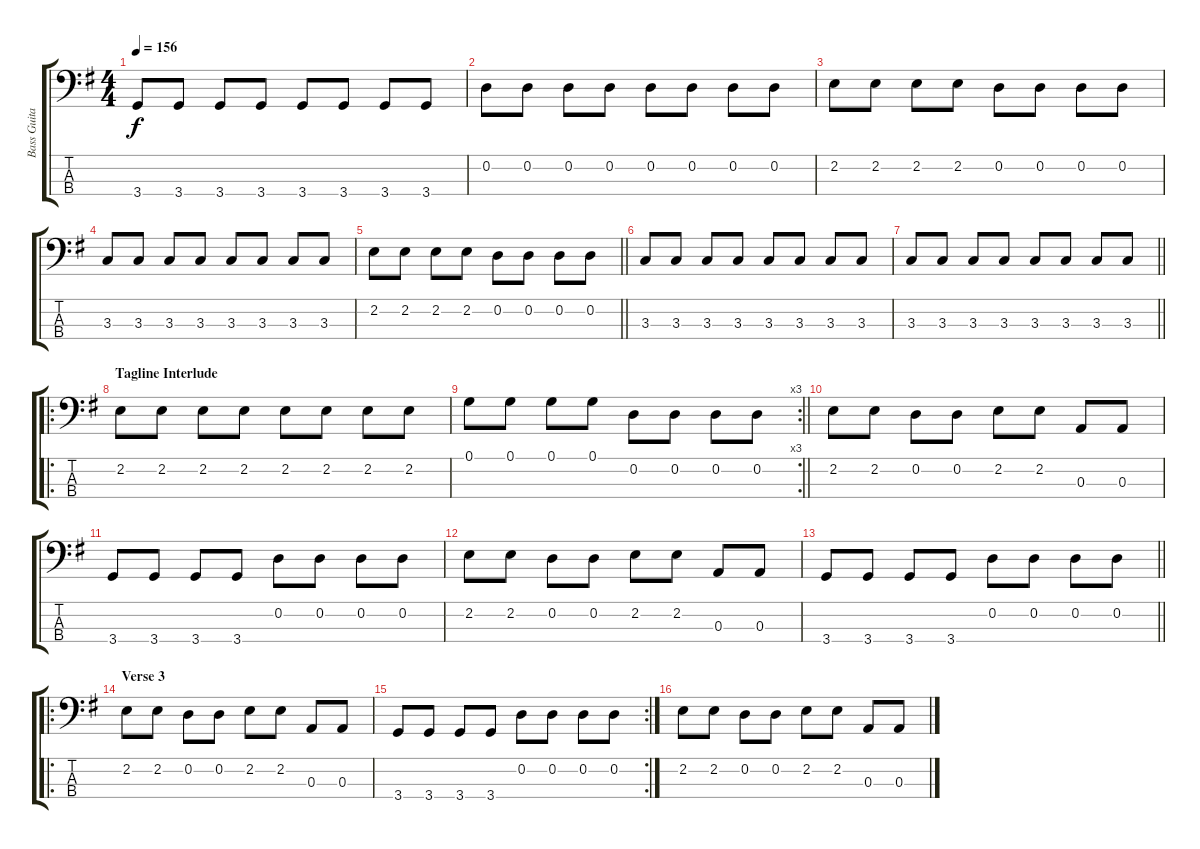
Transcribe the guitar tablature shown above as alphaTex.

\track ("Bass Guitar" "Bass Guita") {instrument electricbassfinger}
\staff {score tabs}
\tuning (G2 D2 A1 E1) {hide}
\ts (4 4)
\tempo 156
\clef f4
\ks g
3.4.8{dy f} 3.4.8 3.4.8 3.4.8 3.4.8 3.4.8 3.4.8 3.4.8 |
0.2.8 0.2.8 0.2.8 0.2.8 0.2.8 0.2.8 0.2.8 0.2.8 |
2.2.8 2.2.8 2.2.8 2.2.8 0.2.8 0.2.8 0.2.8 0.2.8 |
3.3.8 3.3.8 3.3.8 3.3.8 3.3.8 3.3.8 3.3.8 3.3.8 |
\barLineRight lightlight
2.2.8 2.2.8 2.2.8 2.2.8 0.2.8 0.2.8 0.2.8 0.2.8 |
3.3.8 3.3.8 3.3.8 3.3.8 3.3.8 3.3.8 3.3.8 3.3.8 |
\barLineRight lightlight
3.3.8 3.3.8 3.3.8 3.3.8 3.3.8 3.3.8 3.3.8 3.3.8 |
\ro
\section ("" "Tagline Interlude")
2.2.8 2.2.8 2.2.8 2.2.8 2.2.8 2.2.8 2.2.8 2.2.8 |
\rc 3
\barLineRight lightlight
0.1.8 0.1.8 0.1.8 0.1.8 0.2.8 0.2.8 0.2.8 0.2.8 |
2.2.8 2.2.8 0.2.8 0.2.8 2.2.8 2.2.8 0.3.8 0.3.8 |
3.4.8 3.4.8 3.4.8 3.4.8 0.2.8 0.2.8 0.2.8 0.2.8 |
2.2.8 2.2.8 0.2.8 0.2.8 2.2.8 2.2.8 0.3.8 0.3.8 |
\barLineRight lightlight
3.4.8 3.4.8 3.4.8 3.4.8 0.2.8 0.2.8 0.2.8 0.2.8 |
\ro
\section ("" "Verse 3")
2.2.8 2.2.8 0.2.8 0.2.8 2.2.8 2.2.8 0.3.8 0.3.8 |
\rc 2
3.4.8 3.4.8 3.4.8 3.4.8 0.2.8 0.2.8 0.2.8 0.2.8 |
2.2.8 2.2.8 0.2.8 0.2.8 2.2.8 2.2.8 0.3.8 0.3.8
